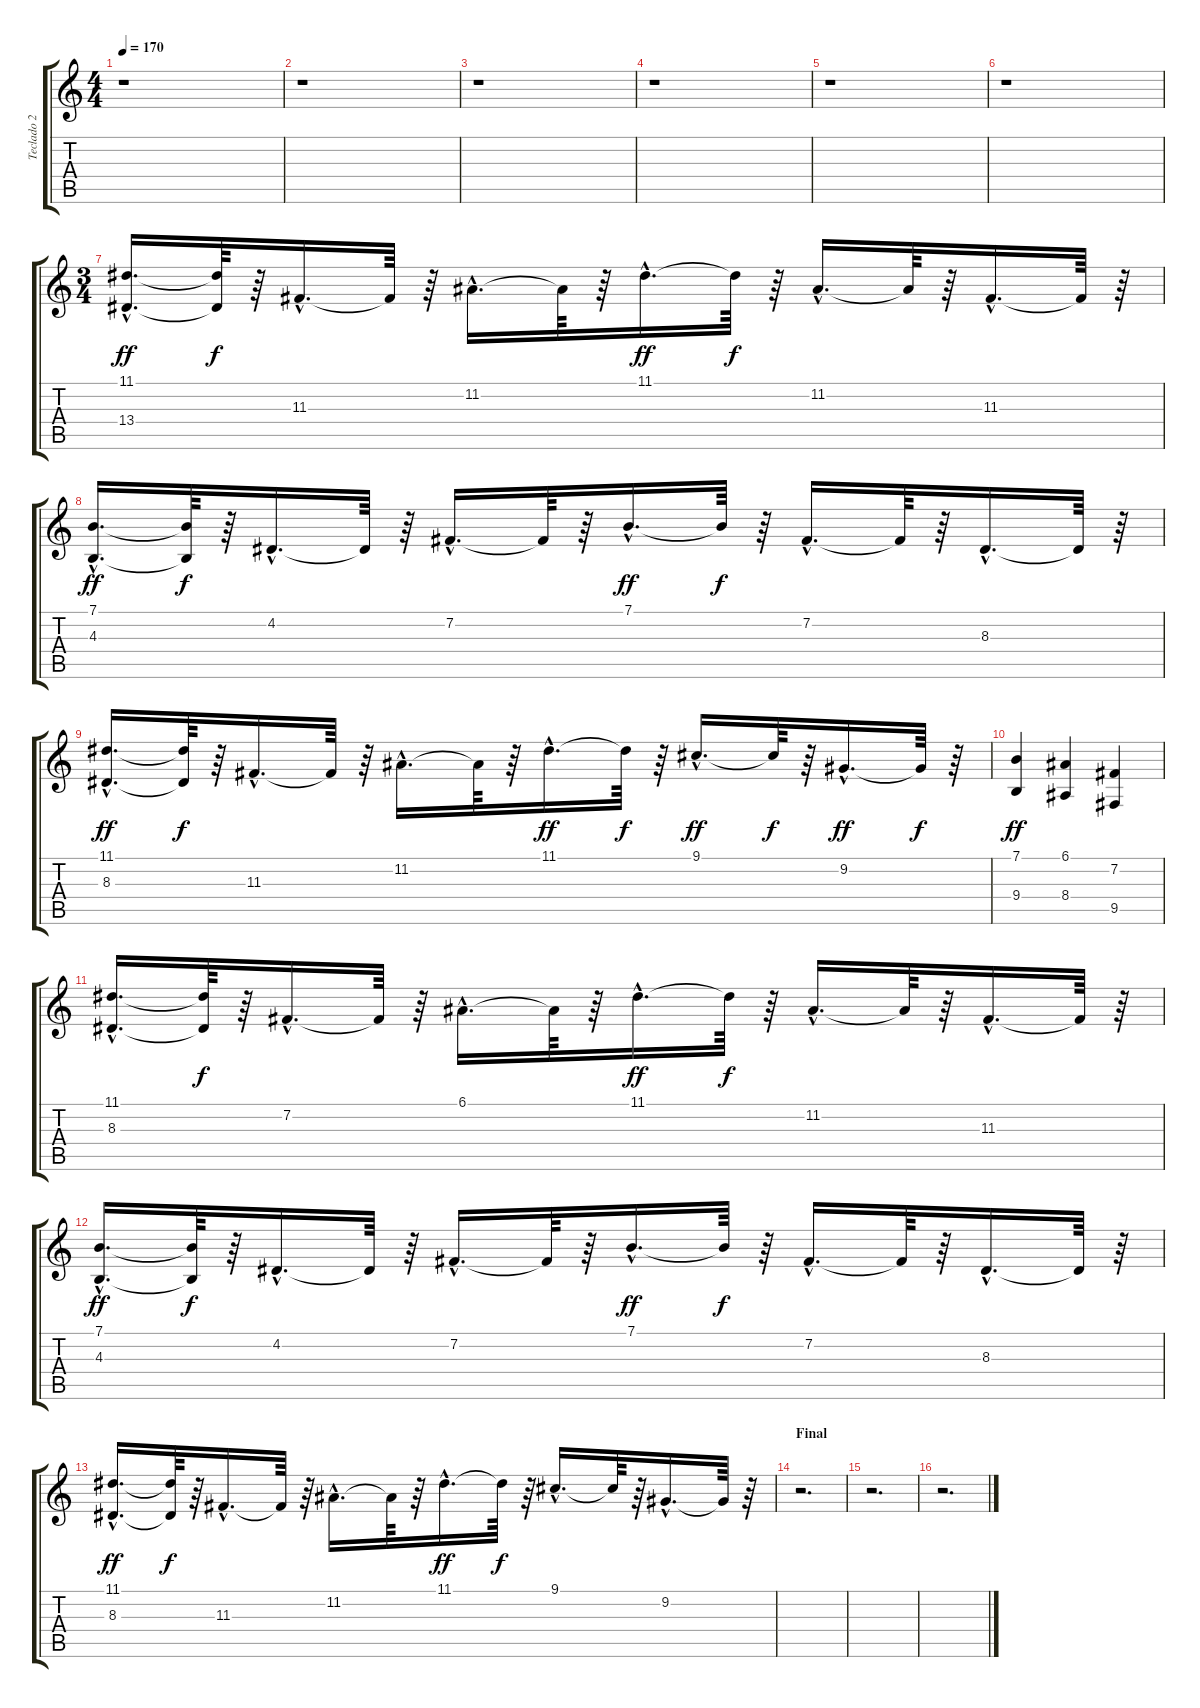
\track ("Teclado 2" "Teclado 2") {instrument stringensemble1}
\staff {score tabs}
\tuning (E4 B3 G3 D3 A2 E2) {hide}
\ts (4 4)
\tempo 170
\clef g2
\ks c
r.1{dy f} |
r.1 |
r.1 |
r.1 |
r.1 |
r.1 |
\ts (3 4)
(11.1{hac} 13.4{hac}).16{d dy ff volume 13} (11.1{t} 13.4{t}).64{dy f} r.64 11.3{hac}.16{d} 11.3{t}.64 r.64 11.2{hac}.16{d} 11.2{t}.64 r.64 11.1{hac}.16{d dy ff} 11.1{t}.64{dy f} r.64 11.2{hac}.16{d} 11.2{t}.64 r.64 11.3{hac}.16{d} 11.3{t}.64 r.64 |
(7.1{hac} 4.3{hac}).16{d dy ff} (7.1{t} 4.3{t}).64{dy f} r.64 4.2{hac}.16{d} 4.2{t}.64 r.64 7.2{hac}.16{d} 7.2{t}.64 r.64 7.1{hac}.16{d dy ff} 7.1{t}.64{dy f} r.64 7.2{hac}.16{d} 7.2{t}.64 r.64 8.3{hac}.16{d} 8.3{t}.64 r.64 |
(11.1{hac} 8.3{hac}).16{d dy ff} (11.1{t} 8.3{t}).64{dy f} r.64 11.3{hac}.16{d} 11.3{t}.64 r.64 11.2{hac}.16{d} 11.2{t}.64 r.64 11.1{hac}.16{d dy ff} 11.1{t}.64{dy f} r.64 9.1{hac}.16{d dy ff} 9.1{t}.64{dy f} r.64 9.2{hac}.16{d dy ff} 9.2{t}.64{dy f} r.64 |
(7.1 9.4).4{dy ff} (6.1 8.4).4 (7.2 9.5).4 |
(11.1{hac} 8.3{hac}).16{d} (11.1{t} 8.3{t}).64{dy f} r.64 7.2{hac}.16{d} 7.2{t}.64 r.64 6.1{hac}.16{d} 6.1{t}.64 r.64 11.1{hac}.16{d dy ff} 11.1{t}.64{dy f} r.64 11.2{hac}.16{d} 11.2{t}.64 r.64 11.3{hac}.16{d} 11.3{t}.64 r.64 |
(7.1{hac} 4.3{hac}).16{d dy ff} (7.1{t} 4.3{t}).64{dy f} r.64 4.2{hac}.16{d} 4.2{t}.64 r.64 7.2{hac}.16{d} 7.2{t}.64 r.64 7.1{hac}.16{d dy ff} 7.1{t}.64{dy f} r.64 7.2{hac}.16{d} 7.2{t}.64 r.64 8.3{hac}.16{d} 8.3{t}.64 r.64 |
(11.1{hac} 8.3{hac}).16{d dy ff} (11.1{t} 8.3{t}).64{dy f} r.64 11.3{hac}.16{d} 11.3{t}.64 r.64 11.2{hac}.16{d} 11.2{t}.64 r.64 11.1{hac}.16{d dy ff} 11.1{t}.64{dy f} r.64 9.1{hac}.16{d} 9.1{t}.64 r.64 9.2{hac}.16{d} 9.2{t}.64 r.64 |
\section ("" "Final")
r.2{d} |
r.2{d} |
r.2{d}
